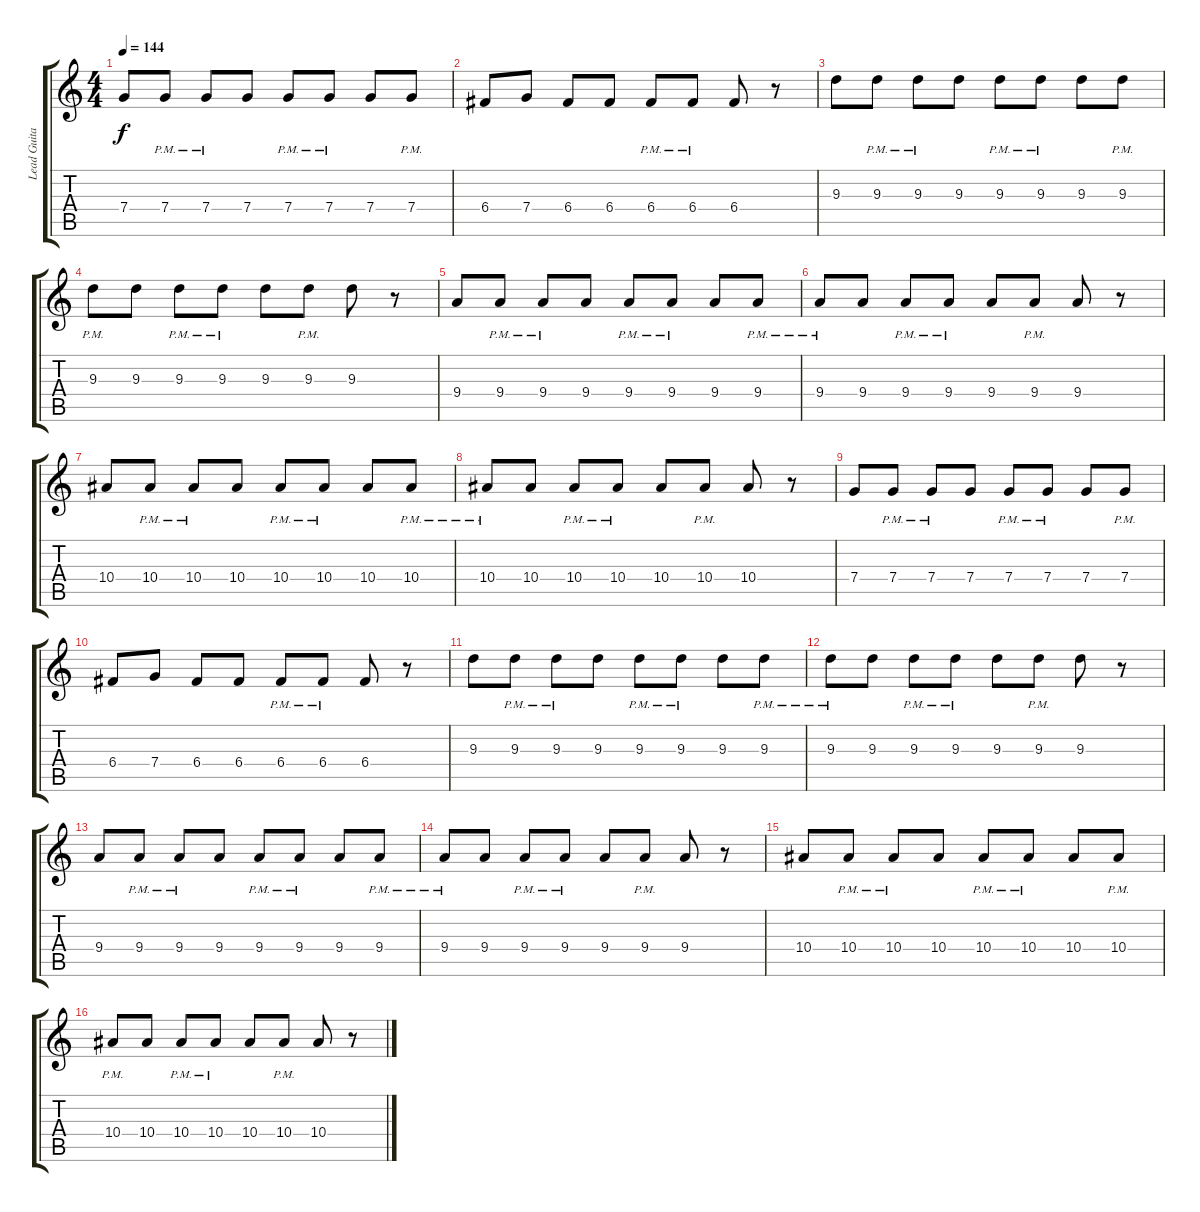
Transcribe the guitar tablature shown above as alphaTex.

\track ("Lead Guitar" "Lead Guita") {instrument distortionguitar}
\staff {score tabs}
\tuning (D4 A3 F3 C3 G2 D2) {hide}
\ts (4 4)
\tempo 144
\clef g2
\ks c
7.4.8{dy f} 7.4{pm}.8 7.4{pm}.8 7.4.8 7.4{pm}.8 7.4{pm}.8 7.4.8 7.4{pm}.8 |
6.4.8 7.4.8 6.4.8 6.4.8 6.4{pm}.8 6.4{pm}.8 6.4.8 r.8 |
9.3.8 9.3{pm}.8 9.3{pm}.8 9.3.8 9.3{pm}.8 9.3{pm}.8 9.3.8 9.3{pm}.8 |
9.3{pm}.8 9.3.8 9.3{pm}.8 9.3{pm}.8 9.3.8 9.3{pm}.8 9.3.8 r.8 |
9.4.8 9.4{pm}.8 9.4{pm}.8 9.4.8 9.4{pm}.8 9.4{pm}.8 9.4.8 9.4{pm}.8 |
9.4{pm}.8 9.4.8 9.4{pm}.8 9.4{pm}.8 9.4.8 9.4{pm}.8 9.4.8 r.8 |
10.4.8 10.4{pm}.8 10.4{pm}.8 10.4.8 10.4{pm}.8 10.4{pm}.8 10.4.8 10.4{pm}.8 |
10.4{pm}.8 10.4.8 10.4{pm}.8 10.4{pm}.8 10.4.8 10.4{pm}.8 10.4.8 r.8 |
7.4.8 7.4{pm}.8 7.4{pm}.8 7.4.8 7.4{pm}.8 7.4{pm}.8 7.4.8 7.4{pm}.8 |
6.4.8 7.4.8 6.4.8 6.4.8 6.4{pm}.8 6.4{pm}.8 6.4.8 r.8 |
9.3.8 9.3{pm}.8 9.3{pm}.8 9.3.8 9.3{pm}.8 9.3{pm}.8 9.3.8 9.3{pm}.8 |
9.3{pm}.8 9.3.8 9.3{pm}.8 9.3{pm}.8 9.3.8 9.3{pm}.8 9.3.8 r.8 |
9.4.8 9.4{pm}.8 9.4{pm}.8 9.4.8 9.4{pm}.8 9.4{pm}.8 9.4.8 9.4{pm}.8 |
9.4{pm}.8 9.4.8 9.4{pm}.8 9.4{pm}.8 9.4.8 9.4{pm}.8 9.4.8 r.8 |
10.4.8 10.4{pm}.8 10.4{pm}.8 10.4.8 10.4{pm}.8 10.4{pm}.8 10.4.8 10.4{pm}.8 |
10.4{pm}.8 10.4.8 10.4{pm}.8 10.4{pm}.8 10.4.8 10.4{pm}.8 10.4.8 r.8
